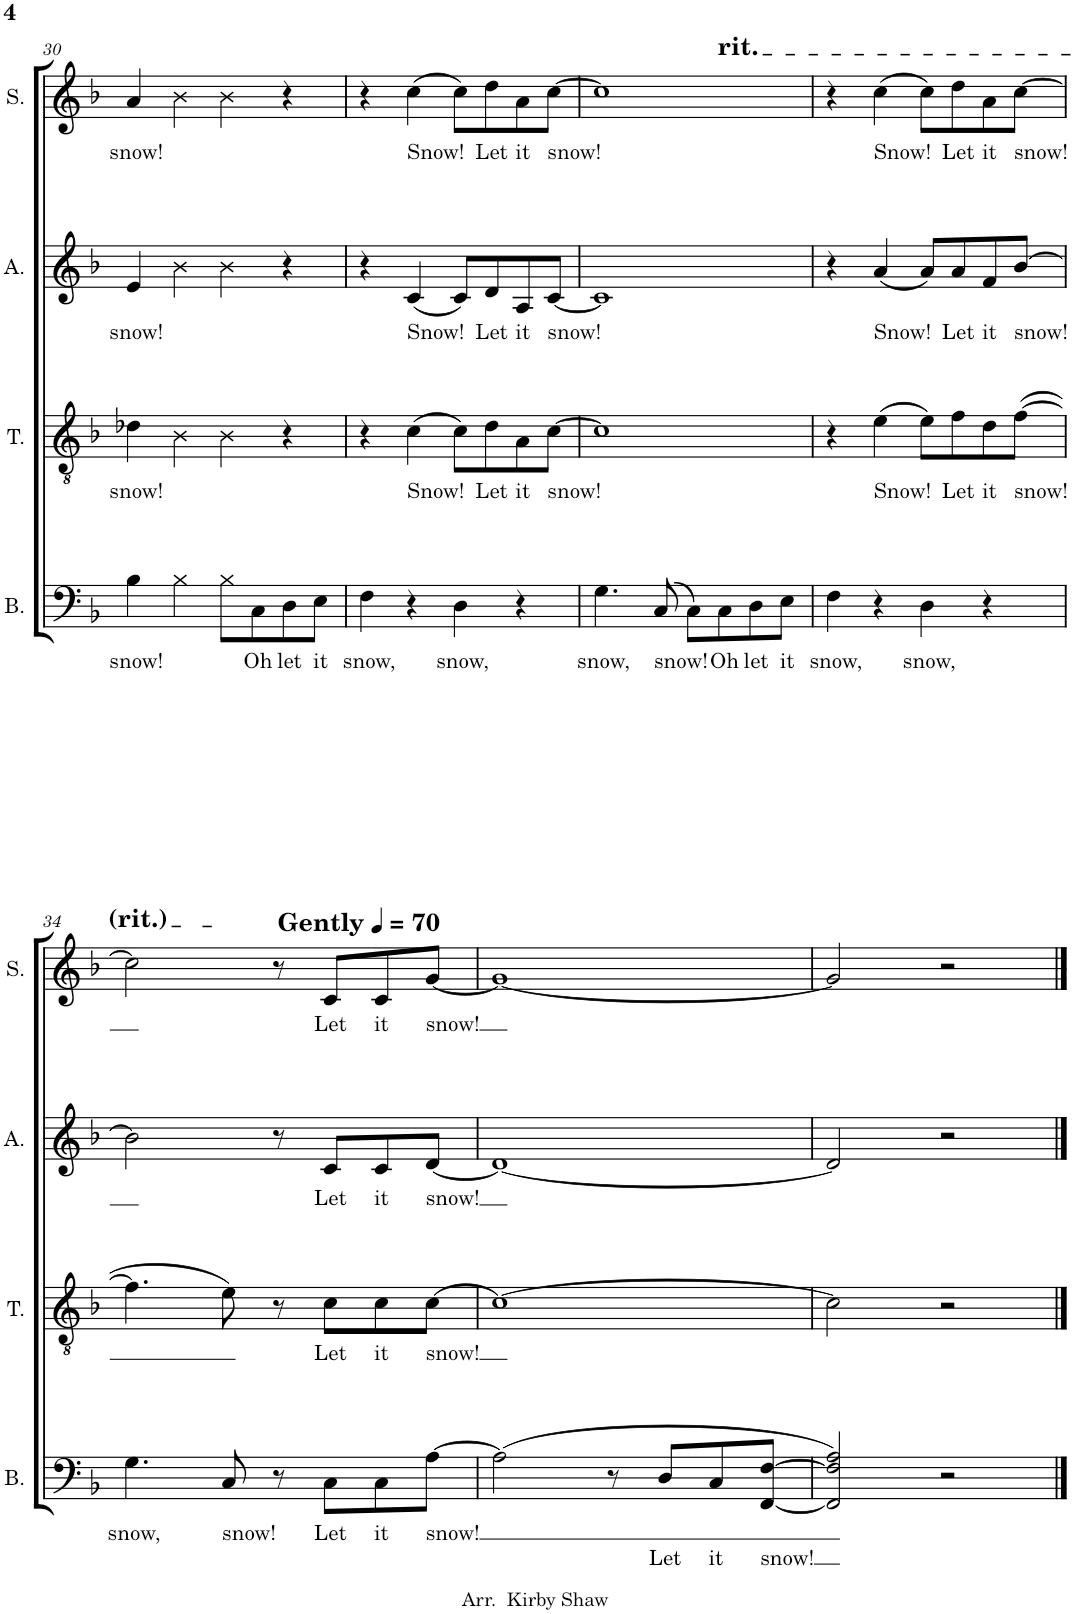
**kern	**text	**text	**kern	**text	**kern	**text	**kern	**text
*part4	*part4	*part4	*part3	*part3	*part2	*part2	*part1	*part1
*staff4	*staff4	*staff4	*staff3	*staff3	*staff2	*staff2	*staff1	*staff1
*I"Bass	*	*	*I"Tenor	*	*I"Alto	*	*I"Soprano	*
*I'B.	*	*	*I'T.	*	*I'A.	*	*I'S.	*
!!LO:PB:g=z
*clefF4	*	*	*clefGv2	*	*clefG2	*	*clefG2	*
*k[b-]	*	*	*k[b-]	*	*k[b-]	*	*k[b-]	*
*M4/4	*	*	*M4/4	*	*M4/4	*	*M4/4	*
=30	=30	=30	=30	=30	=30	=30	=30	=30
!	!LO:LY:b	!	!	!LO:LY:b	!	!LO:LY:b	!	!LO:LY:b
4B-\	snow!	.	4d-X\	snow!	4e/	snow!	4a/	snow!
4B-\	.	.	4B-\	.	4b-\	.	4b-\	.
8B-\L	.	.	4B-\	.	4b-\	.	4b-\	.
!	!LO:LY:b	!	!	!	!	!	!	!
8C\	Oh	.	.	.	.	.	.	.
!	!LO:LY:b	!	!	!	!	!	!	!
8D\	let	.	4r	.	4r	.	4r	.
!	!LO:LY:b	!	!	!	!	!	!	!
8E\J	it	.	.	.	.	.	.	.
=31	=31	=31	=31	=31	=31	=31	=31	=31
!	!LO:LY:b	!	!	!	!	!	!	!
4F\	snow,	.	4r	.	4r	.	4r	.
!	!	!	!	!LO:LY:b	!	!LO:LY:b	!	!LO:LY:b
4r	.	.	(4c\	Snow!	(4c/	Snow!	(4cc\	Snow!
!	!LO:LY:b	!	!	!	!	!	!	!
4D\	snow,	.	8c\L)	.	8c/L)	.	8cc\L)	.
!	!	!	!	!LO:LY:b	!	!LO:LY:b	!	!LO:LY:b
.	.	.	8d\	Let	8d/	Let	8dd\	Let
!	!	!	!	!LO:LY:b	!	!LO:LY:b	!	!LO:LY:b
4r	.	.	8A\	it	8A/	it	8a\	it
!	!	!	!	!LO:LY:b	!	!LO:LY:b	!	!LO:LY:b
.	.	.	[8c\J	snow!	[8c/J	snow!	[8cc\J	snow!
=32	=32	=32	=32	=32	=32	=32	=32	=32
!	!LO:LY:b	!	!	!	!	!	!	!
*	*	*	*	*	*	*	*^	*
4.G\	snow,	.	1c]	.	1c]	.	1cc]	2ryy	.
!	!LO:LY:b	!	!	!	!	!	!	!	!
(8C/	snow!	.	.	.	.	.	.	.	.
8C\L)	.	.	.	.	.	.	.	8ryy	.
!	!	!	!	!	!	!	!	!LO:TX:a:t=rit.	!
!	!LO:LY:b	!	!	!	!	!	!	!	!
8C\	Oh	.	.	.	.	.	.	4.ryy	.
!	!LO:LY:b	!	!	!	!	!	!	!	!
8D\	let	.	.	.	.	.	.	.	.
!	!LO:LY:b	!	!	!	!	!	!	!	!
8E\J	it	.	.	.	.	.	.	.	.
=33	=33	=33	=33	=33	=33	=33	=33	=33	=33
!	!LO:LY:b	!	!	!	!	!	!	!	!
*	*	*	*	*	*	*	*v	*v	*
4F\	snow,	.	4r	.	4r	.	4r	.
!	!	!	!	!LO:LY:b	!	!LO:LY:b	!	!LO:LY:b
4r	.	.	(4e\	Snow!	(4a/	Snow!	(4cc\	Snow!
!	!LO:LY:b	!	!	!	!	!	!	!
4D\	snow,	.	8e\L)	.	8a/L)	.	8cc\L)	.
!	!	!	!	!LO:LY:b	!	!LO:LY:b	!	!LO:LY:b
.	.	.	8f\	Let	8a/	Let	8dd\	Let
!	!	!	!	!LO:LY:b	!	!LO:LY:b	!	!LO:LY:b
4r	.	.	8d\	it	8f/	it	8a\	it
!	!	!	!	!LO:LY:b	!	!LO:LY:b	!	!LO:LY:b
.	.	.	([8f\J	snow!	[8b-/J	snow!	[8cc\J	snow!
!!LO:LB:g=z
=34	=34	=34	=34	=34	=34	=34	=34	=34
!	!LO:LY:b	!	!	!	!	!	!	!
4.G\	snow,	.	4.f\]	.	2b-\]	.	2cc\]	.
!	!LO:LY:b	!	!	!	!	!	!	!
8C/	snow!	.	8e\)	.	.	.	.	.
8r	.	.	8r	.	8r	.	8r	.
*	*	*	*	*	*	*	*MM70	*
!	!	!	!	!	!	!	!LO:TX:a:B:t=Gently	!
!	!LO:LY:b	!	!	!LO:LY:b	!	!LO:LY:b	!	!LO:LY:b
8C\L	Let	.	8c\L	Let	8c/L	Let	8c/L	Let
!	!LO:LY:b	!	!	!LO:LY:b	!	!LO:LY:b	!	!LO:LY:b
8C\	it	.	8c\	it	8c/	it	8c/	it
!	!LO:LY:b	!	!	!LO:LY:b	!	!LO:LY:b	!	!LO:LY:b
[8A\J	snow!	.	[8c\J	snow!	[8d/J	snow!	[8g/J	snow!
=35	=35	=35	=35	=35	=35	=35	=35	=35
(2A\]	.	.	1c_	.	1d_	.	1g_	.
8r	.	.	.	.	.	.	.	.
!	!	!LO:LY:b	!	!	!	!	!	!
8D/L	.	Let	.	.	.	.	.	.
!	!	!LO:LY:b	!	!	!	!	!	!
8C/	.	it	.	.	.	.	.	.
!	!	!LO:LY:b	!	!	!	!	!	!
[8FF/ [8F/J	.	snow!	.	.	.	.	.	.
=36	=36	=36	=36	=36	=36	=36	=36	=36
2FF/] 2F/] 2A/)	.	.	2c\]	.	2d/]	.	2g/]	.
2r	.	.	2r	.	2r	.	2r	.
==	==	==	==	==	==	==	==	==
*-	*-	*-	*-	*-	*-	*-	*-	*-
